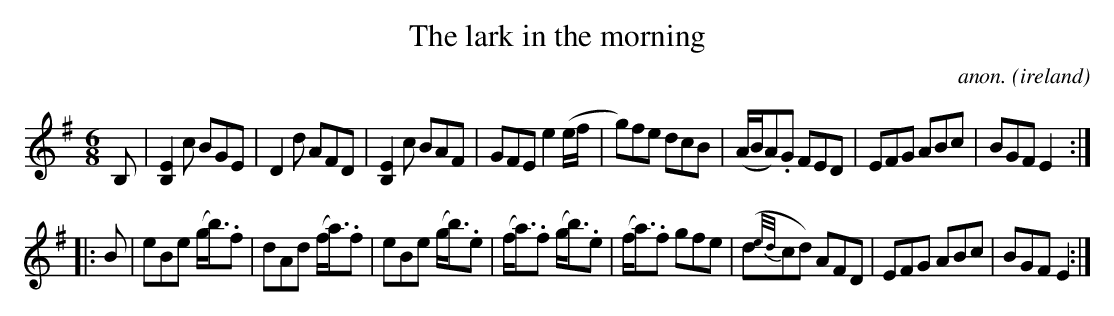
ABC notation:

X:1
T:The lark in the morning
O:ireland
C:anon.
M:6/8
L:1/8
K:Em
B,|[B,2E2] c BGE|D2d AFD|[B,2E2]c BAF|GFE e2(e/f/|g)fe dcB|(A/B/A).G FED|EFG ABc|BGF E2:|
|:B|eBe (g<b).f|dAd (f<a).f|eBe (g<b).e|(f<a).f (g<b).e|(f<a).f gfe|(d{e/d/}cd) AFD|EFG ABc|BGF E2:|
